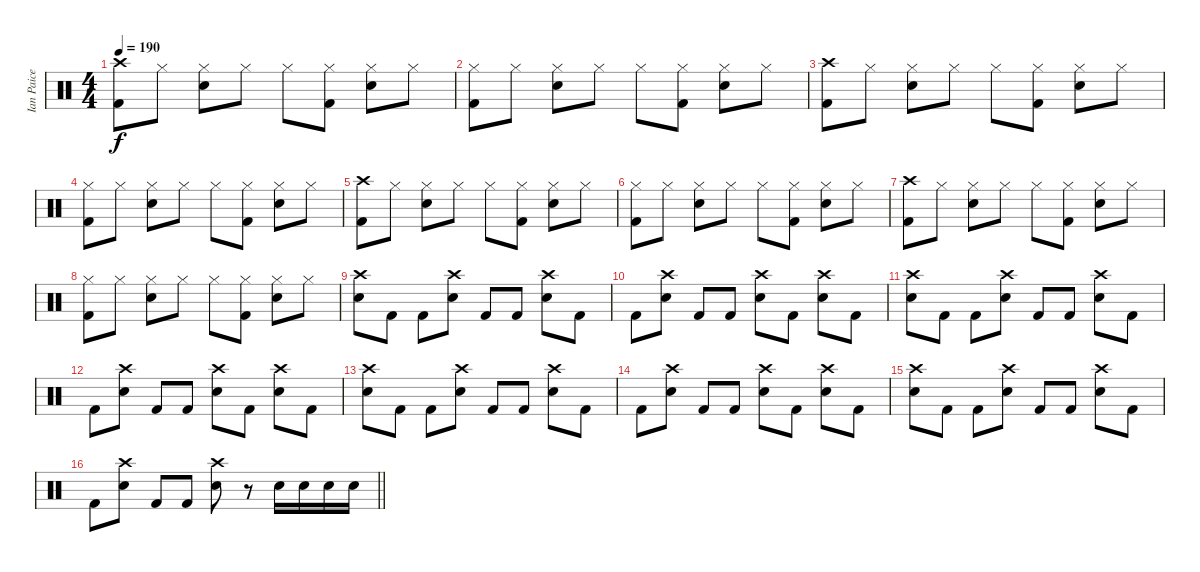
\track ("Ian Paice" "Ian Paice") {instrument percussion}
\staff {score}
\articulation defaults
\ts (4 4)
\tempo 190
\clef neutral
\ks c
("Crash high (hit)" "Kick (hit) 2").8{dy f} "Hi-Hat (closed)".8 ("Hi-Hat (closed)" "Electric Snare (hit)").8 "Hi-Hat (closed)".8 "Hi-Hat (closed)".8 ("Hi-Hat (closed)" "Kick (hit) 2").8 ("Hi-Hat (closed)" "Electric Snare (hit)").8 "Hi-Hat (closed)".8 |
("Hi-Hat (closed)" "Kick (hit) 2").8 "Hi-Hat (closed)".8 ("Hi-Hat (closed)" "Electric Snare (hit)").8 "Hi-Hat (closed)".8 "Hi-Hat (closed)".8 ("Hi-Hat (closed)" "Kick (hit) 2").8 ("Hi-Hat (closed)" "Electric Snare (hit)").8 "Hi-Hat (closed)".8 |
("Crash high (hit)" "Kick (hit) 2").8 "Hi-Hat (closed)".8 ("Hi-Hat (closed)" "Electric Snare (hit)").8 "Hi-Hat (closed)".8 "Hi-Hat (closed)".8 ("Hi-Hat (closed)" "Kick (hit) 2").8 ("Hi-Hat (closed)" "Electric Snare (hit)").8 "Hi-Hat (closed)".8 |
("Hi-Hat (closed)" "Kick (hit) 2").8 "Hi-Hat (closed)".8 ("Hi-Hat (closed)" "Electric Snare (hit)").8 "Hi-Hat (closed)".8 "Hi-Hat (closed)".8 ("Hi-Hat (closed)" "Kick (hit) 2").8 ("Hi-Hat (closed)" "Electric Snare (hit)").8 "Hi-Hat (closed)".8 |
("Crash high (hit)" "Kick (hit) 2").8 "Hi-Hat (closed)".8 ("Hi-Hat (closed)" "Electric Snare (hit)").8 "Hi-Hat (closed)".8 "Hi-Hat (closed)".8 ("Hi-Hat (closed)" "Kick (hit) 2").8 ("Hi-Hat (closed)" "Electric Snare (hit)").8 "Hi-Hat (closed)".8 |
("Hi-Hat (closed)" "Kick (hit) 2").8 "Hi-Hat (closed)".8 ("Hi-Hat (closed)" "Electric Snare (hit)").8 "Hi-Hat (closed)".8 "Hi-Hat (closed)".8 ("Hi-Hat (closed)" "Kick (hit) 2").8 ("Hi-Hat (closed)" "Electric Snare (hit)").8 "Hi-Hat (closed)".8 |
("Crash high (hit)" "Kick (hit) 2").8 "Hi-Hat (closed)".8 ("Hi-Hat (closed)" "Electric Snare (hit)").8 "Hi-Hat (closed)".8 "Hi-Hat (closed)".8 ("Hi-Hat (closed)" "Kick (hit) 2").8 ("Hi-Hat (closed)" "Electric Snare (hit)").8 "Hi-Hat (closed)".8 |
("Hi-Hat (closed)" "Kick (hit) 2").8 "Hi-Hat (closed)".8 ("Hi-Hat (closed)" "Electric Snare (hit)").8 "Hi-Hat (closed)".8 "Hi-Hat (closed)".8 ("Hi-Hat (closed)" "Kick (hit) 2").8 ("Hi-Hat (closed)" "Electric Snare (hit)").8 "Hi-Hat (closed)".8 |
("Crash high (hit)" "Electric Snare (hit)").8 "Kick (hit) 2".8 "Kick (hit) 2".8 ("Crash high (hit)" "Electric Snare (hit)").8 "Kick (hit) 2".8 "Kick (hit) 2".8 ("Crash high (hit)" "Electric Snare (hit)").8 "Kick (hit) 2".8 |
"Kick (hit) 2".8 ("Crash high (hit)" "Electric Snare (hit)").8 "Kick (hit) 2".8 "Kick (hit) 2".8 ("Crash high (hit)" "Electric Snare (hit)").8 "Kick (hit) 2".8 ("Crash high (hit)" "Electric Snare (hit)").8 "Kick (hit) 2".8 |
("Crash high (hit)" "Electric Snare (hit)").8 "Kick (hit) 2".8 "Kick (hit) 2".8 ("Crash high (hit)" "Electric Snare (hit)").8 "Kick (hit) 2".8 "Kick (hit) 2".8 ("Crash high (hit)" "Electric Snare (hit)").8 "Kick (hit) 2".8 |
"Kick (hit) 2".8 ("Crash high (hit)" "Electric Snare (hit)").8 "Kick (hit) 2".8 "Kick (hit) 2".8 ("Crash high (hit)" "Electric Snare (hit)").8 "Kick (hit) 2".8 ("Crash high (hit)" "Electric Snare (hit)").8 "Kick (hit) 2".8 |
("Crash high (hit)" "Electric Snare (hit)").8 "Kick (hit) 2".8 "Kick (hit) 2".8 ("Crash high (hit)" "Electric Snare (hit)").8 "Kick (hit) 2".8 "Kick (hit) 2".8 ("Crash high (hit)" "Electric Snare (hit)").8 "Kick (hit) 2".8 |
"Kick (hit) 2".8 ("Crash high (hit)" "Electric Snare (hit)").8 "Kick (hit) 2".8 "Kick (hit) 2".8 ("Crash high (hit)" "Electric Snare (hit)").8 "Kick (hit) 2".8 ("Crash high (hit)" "Electric Snare (hit)").8 "Kick (hit) 2".8 |
("Crash high (hit)" "Electric Snare (hit)").8 "Kick (hit) 2".8 "Kick (hit) 2".8 ("Crash high (hit)" "Electric Snare (hit)").8 "Kick (hit) 2".8 "Kick (hit) 2".8 ("Crash high (hit)" "Electric Snare (hit)").8 "Kick (hit) 2".8 |
\barLineRight lightlight "Kick (hit) 2".8
("Crash high (hit)" "Electric Snare (hit)").8 "Kick (hit) 2".8 "Kick (hit) 2".8 ("Crash high (hit)" "Electric Snare (hit)").8 r.8 "Electric Snare (hit)".16 "Electric Snare (hit)".16 "Electric Snare (hit)".16 "Electric Snare (hit)".16
